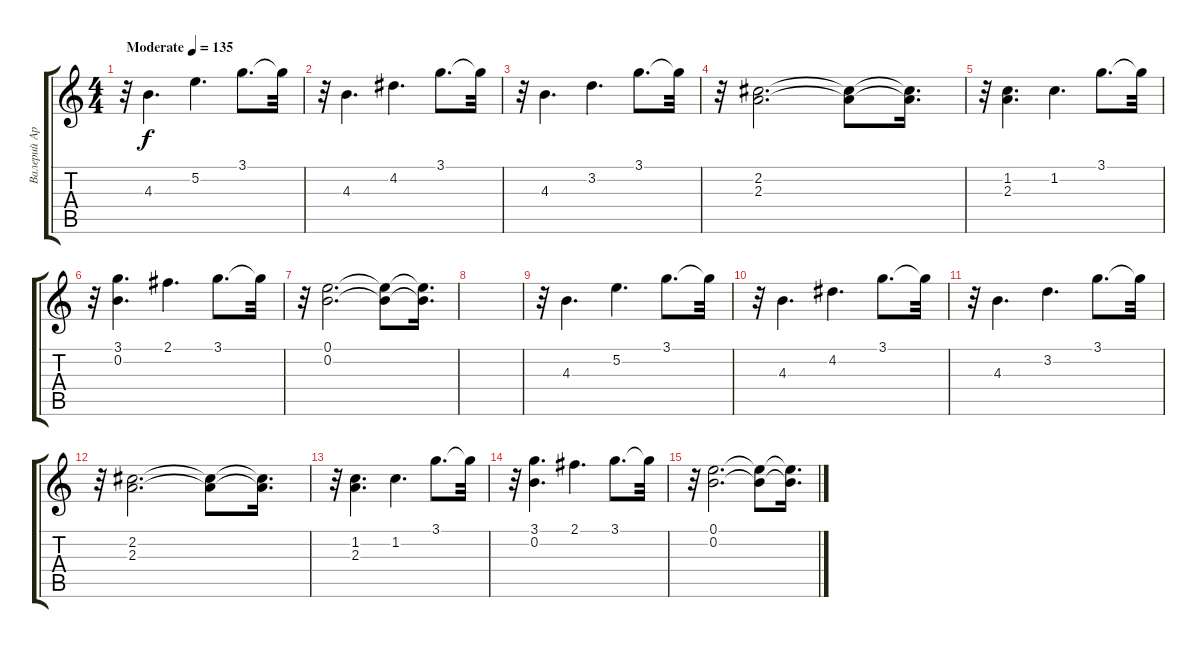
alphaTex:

\track ("Валерий Аркадин (гитара delay)" "Валерий Ар") {instrument acousticguitarsteel}
\staff {score tabs}
\tuning (E4 B3 G3 D3 A2 E2) {hide}
\ts (4 4)
\tempo (135 "Moderate")
\clef g2
\ks c
r.32{dy f instrument acousticguitarsteel} 4.3.4{d} 5.2.4{d} 3.1.8{d} 3.1{t}.32 |
r.32 4.3.4{d} 4.2.4{d} 3.1.8{d} 3.1{t}.32 |
r.32 4.3.4{d} 3.2.4{d} 3.1.8{d} 3.1{t}.32 |
r.32 (2.2 2.3).2{d} (2.2{t} 2.3{t}).8 (2.2{t} 2.3{t}).16{d} |
r.32 (1.2 2.3).4{d} 1.2.4{d} 3.1.8{d} 3.1{t}.32 |
r.32 (3.1 0.2).4{d} 2.1.4{d} 3.1.8{d} 3.1{t}.32 |
r.32 (0.1 0.2).2{d} (0.1{t} 0.2{t}).8 (0.1{t} 0.2{t}).16{d} |
|
r.32 4.3.4{d} 5.2.4{d} 3.1.8{d} 3.1{t}.32 |
r.32 4.3.4{d} 4.2.4{d} 3.1.8{d} 3.1{t}.32 |
r.32 4.3.4{d} 3.2.4{d} 3.1.8{d} 3.1{t}.32 |
r.32 (2.2 2.3).2{d} (2.2{t} 2.3{t}).8 (2.2{t} 2.3{t}).16{d} |
r.32 (1.2 2.3).4{d} 1.2.4{d} 3.1.8{d} 3.1{t}.32 |
r.32 (3.1 0.2).4{d} 2.1.4{d} 3.1.8{d} 3.1{t}.32 |
r.32 (0.1 0.2).2{d} (0.1{t} 0.2{t}).8 (0.1{t} 0.2{t}).16{d}
